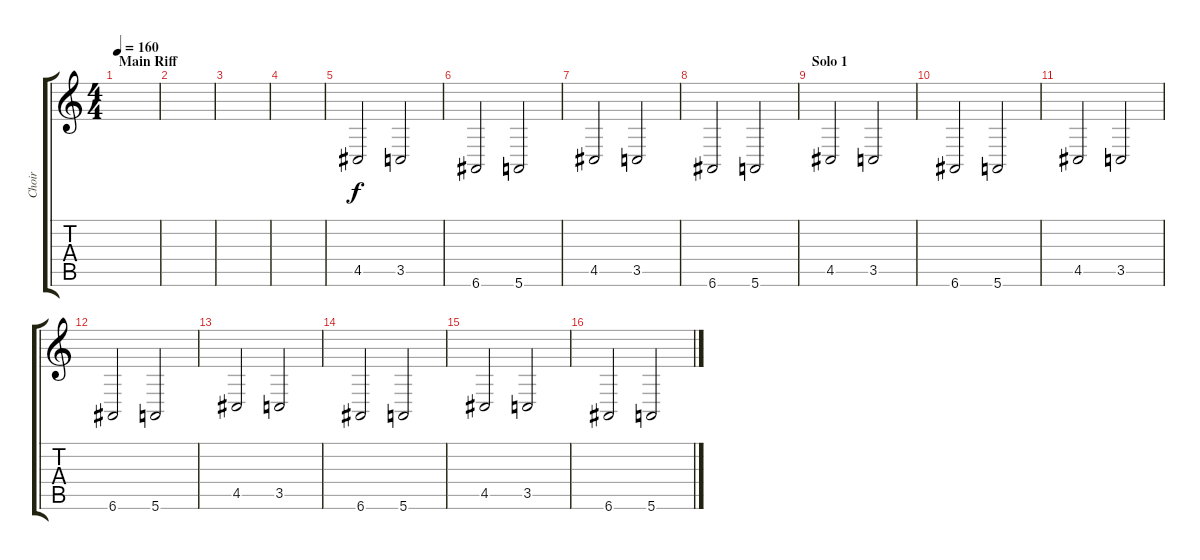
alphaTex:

\track ("Choir" "Choir") {instrument choiraahs}
\staff {score tabs}
\tuning (E4 B3 G3 D3 A2 E2) {hide}
\ts (4 4)
\section ("" "Main Riff")
\tempo 160
\clef g2
\ks c
|
|
|
|
4.5.2 3.5.2 |
6.6.2 5.6.2 |
4.5.2 3.5.2 |
6.6.2 5.6.2 |
\section ("" "Solo 1")
4.5.2 3.5.2 |
6.6.2 5.6.2 |
4.5.2 3.5.2 |
6.6.2 5.6.2 |
4.5.2 3.5.2 |
6.6.2 5.6.2 |
4.5.2 3.5.2 |
6.6.2 5.6.2
